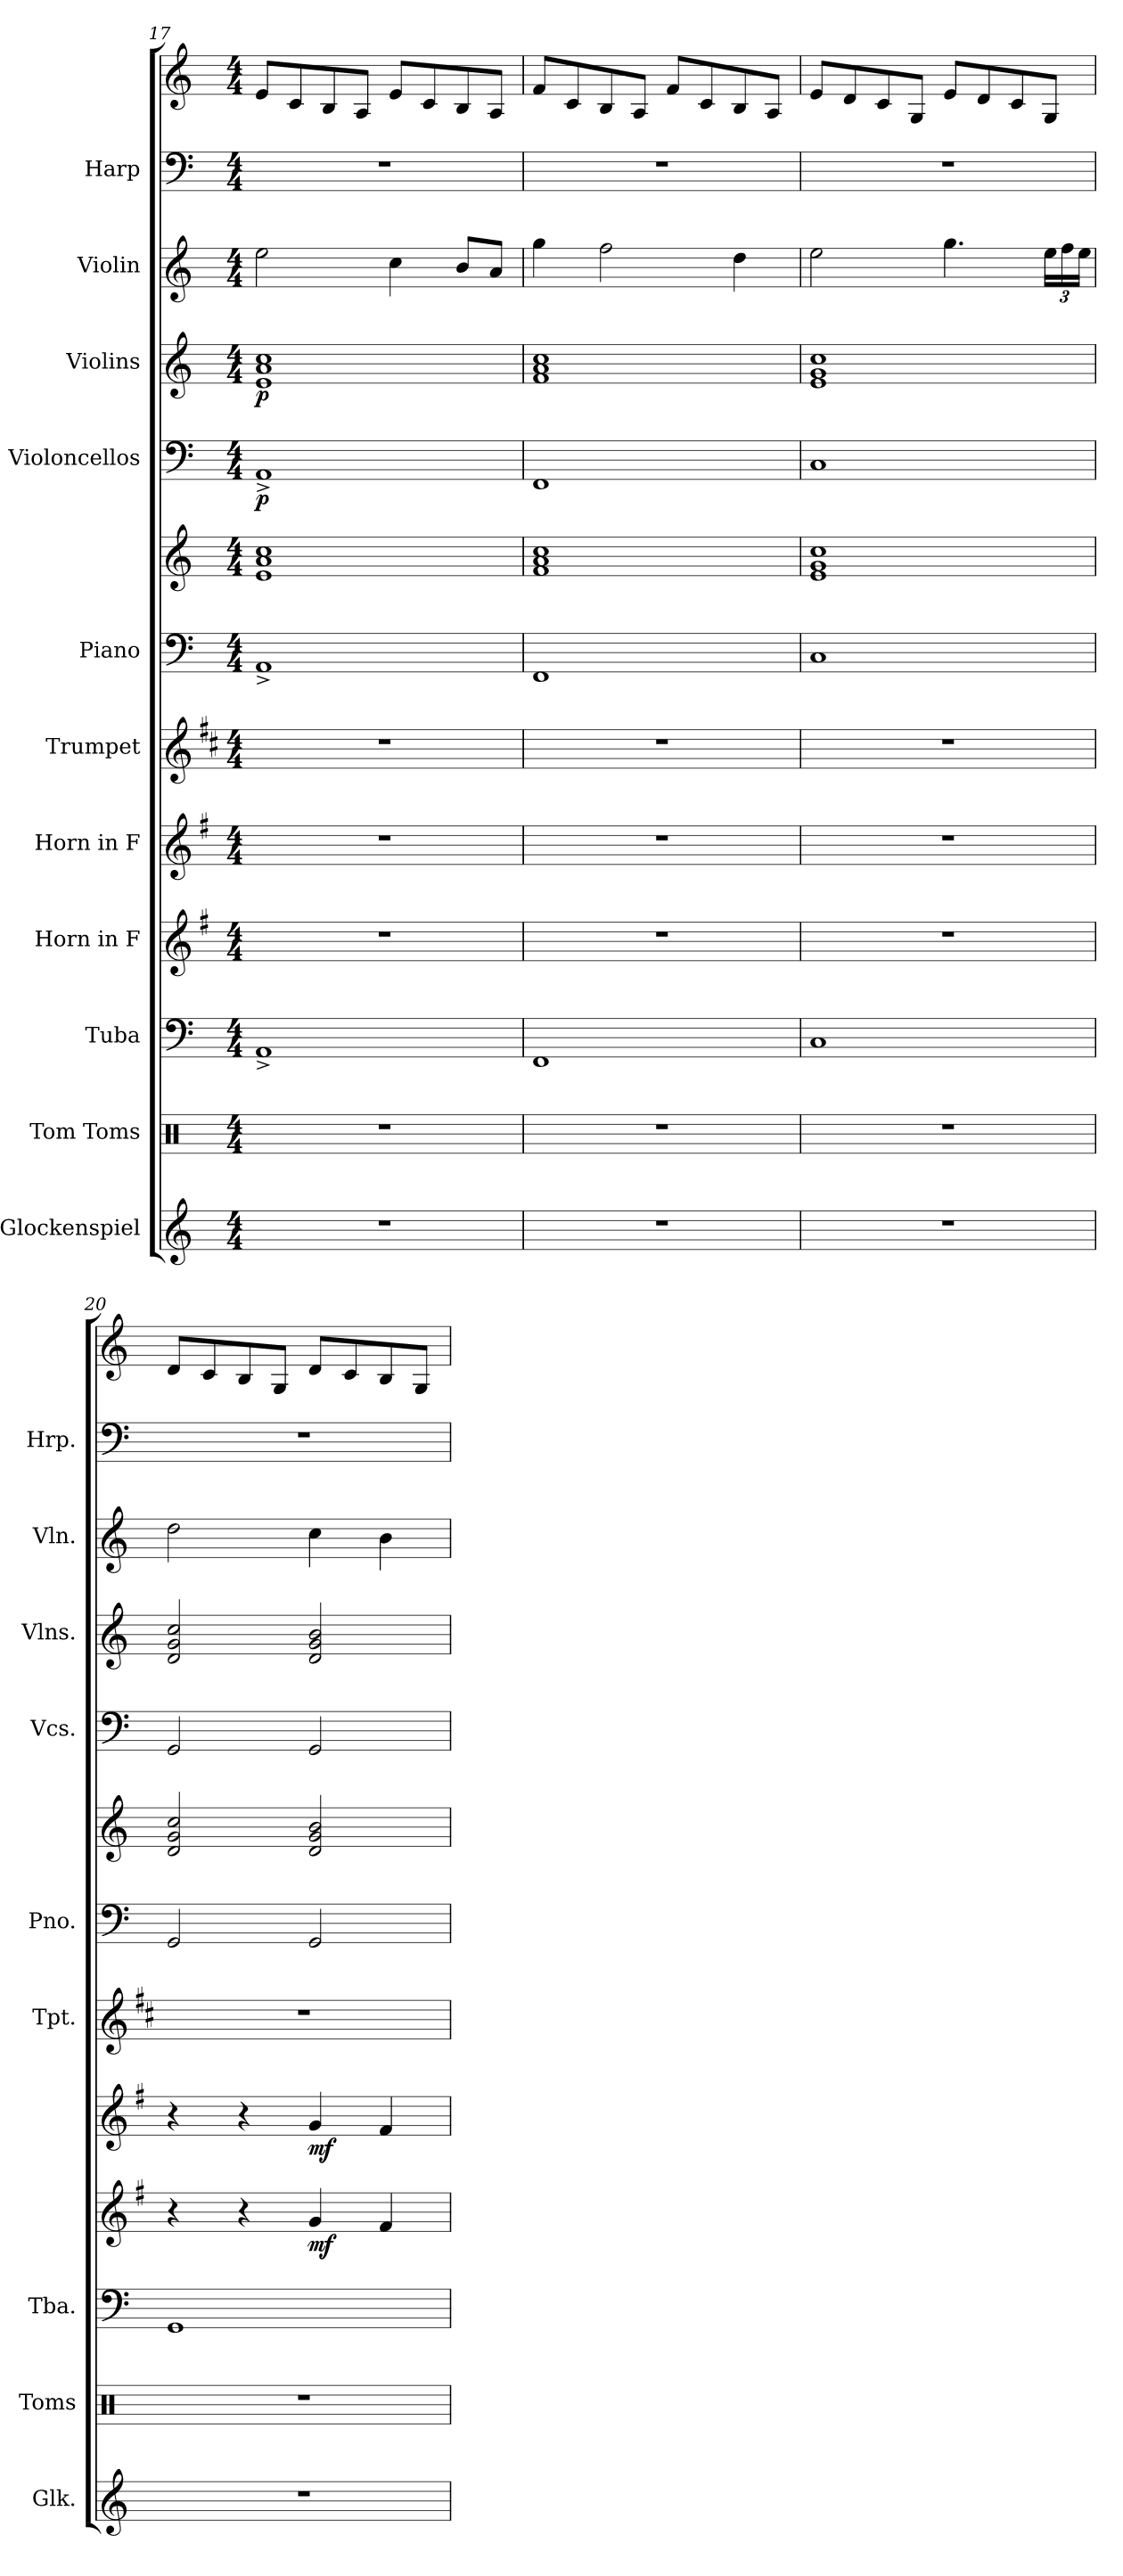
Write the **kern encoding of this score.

**kern	**kern	**kern	**kern	**dynam	**kern	**dynam	**kern	**kern	**kern	**kern	**dynam	**kern	**dynam	**kern	**kern	**kern
*part11	*part10	*part9	*part8	*part8	*part7	*part7	*part6	*part5	*part5	*part4	*part4	*part3	*part3	*part2	*part1	*part1
*staff13	*staff12	*staff11	*staff10	*staff10	*staff9	*staff9	*staff8	*staff7	*staff6	*staff5	*staff5	*staff4	*staff4	*staff3	*staff2	*staff1
*I"Glockenspiel	*I"Tom Toms	*I"Tuba	*I"Horn in F	*	*I"Horn in F	*	*I"Trumpet	*I"Piano	*	*I"Violoncellos	*	*I"Violins	*	*I"Violin	*I"Harp	*
*I'Glk.	*I'Toms	*I'Tba.	*	*	*	*	*I'Tpt.	*I'Pno.	*	*I'Vcs.	*	*I'Vlns.	*	*I'Vln.	*I'Hrp.	*
*clefG2	*clefX	*clefF4	*clefG2	*	*clefG2	*	*clefG2	*clefF4	*clefG2	*clefF4	*	*clefG2	*	*clefG2	*clefF4	*clefG2
*ITrd-14c-24	*	*	*ITrd4c7	*	*ITrd4c7	*	*ITrd1c2	*	*	*	*	*	*	*	*	*
*k[]	*k[]	*k[]	*k[]	*	*k[]	*	*k[]	*k[]	*k[]	*k[]	*	*k[]	*	*k[]	*k[]	*k[]
*M4/4	*M4/4	*M4/4	*M4/4	*	*M4/4	*	*M4/4	*M4/4	*M4/4	*M4/4	*	*M4/4	*	*M4/4	*M4/4	*M4/4
=17	=17	=17	=17	=17	=17	=17	=17	=17	=17	=17	=17	=17	=17	=17	=17	=17
!	!	!	!	!	!	!	!	!	!	!	!LO:DY:b	!	!LO:DY:b	!	!	!
1r	1r	1AA^	1r	.	1r	.	1r	1AA^	1e 1a 1cc	1AA^	p	1e 1a 1cc	p	2ee\	1r	8e/L
.	.	.	.	.	.	.	.	.	.	.	.	.	.	.	.	8c/
.	.	.	.	.	.	.	.	.	.	.	.	.	.	.	.	8B/
.	.	.	.	.	.	.	.	.	.	.	.	.	.	.	.	8A/J
.	.	.	.	.	.	.	.	.	.	.	.	.	.	4cc\	.	8e/L
.	.	.	.	.	.	.	.	.	.	.	.	.	.	.	.	8c/
.	.	.	.	.	.	.	.	.	.	.	.	.	.	8b/L	.	8B/
.	.	.	.	.	.	.	.	.	.	.	.	.	.	8a/J	.	8A/J
=18	=18	=18	=18	=18	=18	=18	=18	=18	=18	=18	=18	=18	=18	=18	=18	=18
1r	1r	1FF	1r	.	1r	.	1r	1FF	1f 1a 1cc	1FF	.	1f 1a 1cc	.	4gg\	1r	8f/L
.	.	.	.	.	.	.	.	.	.	.	.	.	.	.	.	8c/
.	.	.	.	.	.	.	.	.	.	.	.	.	.	2ff\	.	8B/
.	.	.	.	.	.	.	.	.	.	.	.	.	.	.	.	8A/J
.	.	.	.	.	.	.	.	.	.	.	.	.	.	.	.	8f/L
.	.	.	.	.	.	.	.	.	.	.	.	.	.	.	.	8c/
.	.	.	.	.	.	.	.	.	.	.	.	.	.	4dd\	.	8B/
.	.	.	.	.	.	.	.	.	.	.	.	.	.	.	.	8A/J
=19	=19	=19	=19	=19	=19	=19	=19	=19	=19	=19	=19	=19	=19	=19	=19	=19
1r	1r	1C	1r	.	1r	.	1r	1C	1e 1g 1cc	1C	.	1e 1g 1cc	.	2ee\	1r	8e/L
.	.	.	.	.	.	.	.	.	.	.	.	.	.	.	.	8d/
.	.	.	.	.	.	.	.	.	.	.	.	.	.	.	.	8c/
.	.	.	.	.	.	.	.	.	.	.	.	.	.	.	.	8G/J
.	.	.	.	.	.	.	.	.	.	.	.	.	.	4.gg\	.	8e/L
.	.	.	.	.	.	.	.	.	.	.	.	.	.	.	.	8d/
.	.	.	.	.	.	.	.	.	.	.	.	.	.	.	.	8c/
*	*	*	*	*	*	*	*	*	*	*	*	*	*	*Xbrackettup	*	*
.	.	.	.	.	.	.	.	.	.	.	.	.	.	24ee\LL	.	8G/J
.	.	.	.	.	.	.	.	.	.	.	.	.	.	24ff\	.	.
.	.	.	.	.	.	.	.	.	.	.	.	.	.	24ee\JJ	.	.
!!LO:PB:g=z
=20	=20	=20	=20	=20	=20	=20	=20	=20	=20	=20	=20	=20	=20	=20	=20	=20
1r	1r	1GG	4r	.	4r	.	1r	2GG/	2d/ 2g/ 2cc/	2GG/	.	2d/ 2g/ 2cc/	.	2dd\	1r	8d/L
.	.	.	.	.	.	.	.	.	.	.	.	.	.	.	.	8c/
.	.	.	4r	.	4r	.	.	.	.	.	.	.	.	.	.	8B/
.	.	.	.	.	.	.	.	.	.	.	.	.	.	.	.	8G/J
!	!	!	!	!LO:DY:b	!	!LO:DY:b	!	!	!	!	!	!	!	!	!	!
.	.	.	4c/	mf	4c/	mf	.	2GG/	2d/ 2g/ 2b/	2GG/	.	2d/ 2g/ 2b/	.	4cc\	.	8d/L
.	.	.	.	.	.	.	.	.	.	.	.	.	.	.	.	8c/
.	.	.	4B/	.	4B/	.	.	.	.	.	.	.	.	4b\	.	8B/
.	.	.	.	.	.	.	.	.	.	.	.	.	.	.	.	8G/J
=	=	=	=	=	=	=	=	=	=	=	=	=	=	=	=	=
*-	*-	*-	*-	*-	*-	*-	*-	*-	*-	*-	*-	*-	*-	*-	*-	*-
